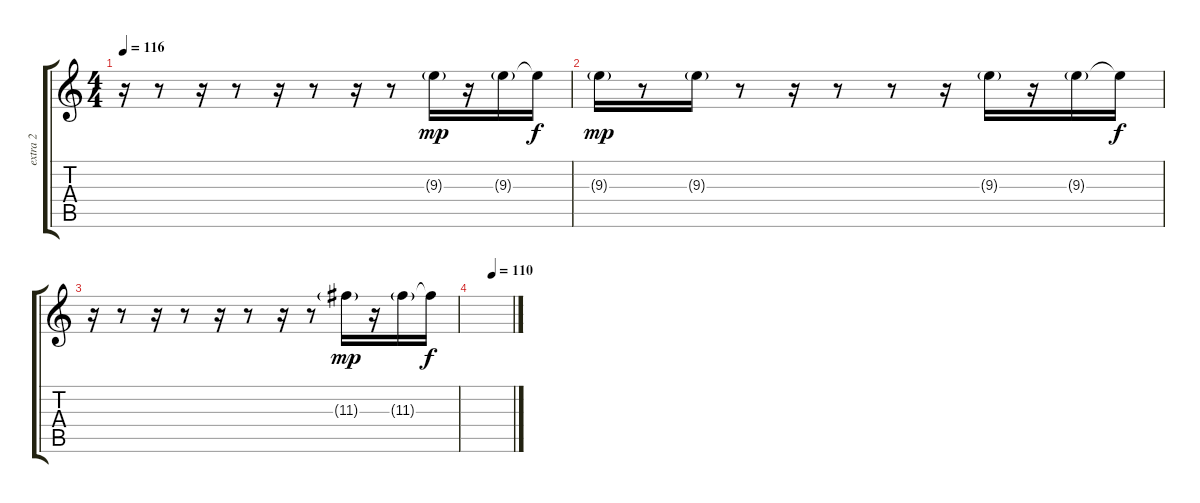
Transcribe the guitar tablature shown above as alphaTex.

\track ("extra 2" "extra 2") {instrument electricguitarjazz}
\staff {score tabs}
\tuning (E4 B3 G3 D3 A2 E2) {hide}
\ts (4 4)
\tempo 116
\clef g2
\ks c
r.16{dy f} r.8 r.16 r.8 r.16 r.8 r.16 r.8 9.3{g}.16{dy mp} r.16 9.3{g}.16 9.3{t}.16{dy f} |
9.3{g}.16{dy mp} r.8 9.3{g}.16 r.8 r.16 r.8 r.8 r.16 9.3{g}.16 r.16 9.3{g}.16 9.3{t}.16{dy f} |
r.16 r.8 r.16 r.8 r.16 r.8 r.16 r.8 11.3{g}.16{dy mp} r.16 11.3{g}.16 11.3{t}.16{dy f} |
\tempo (110 0.5)
